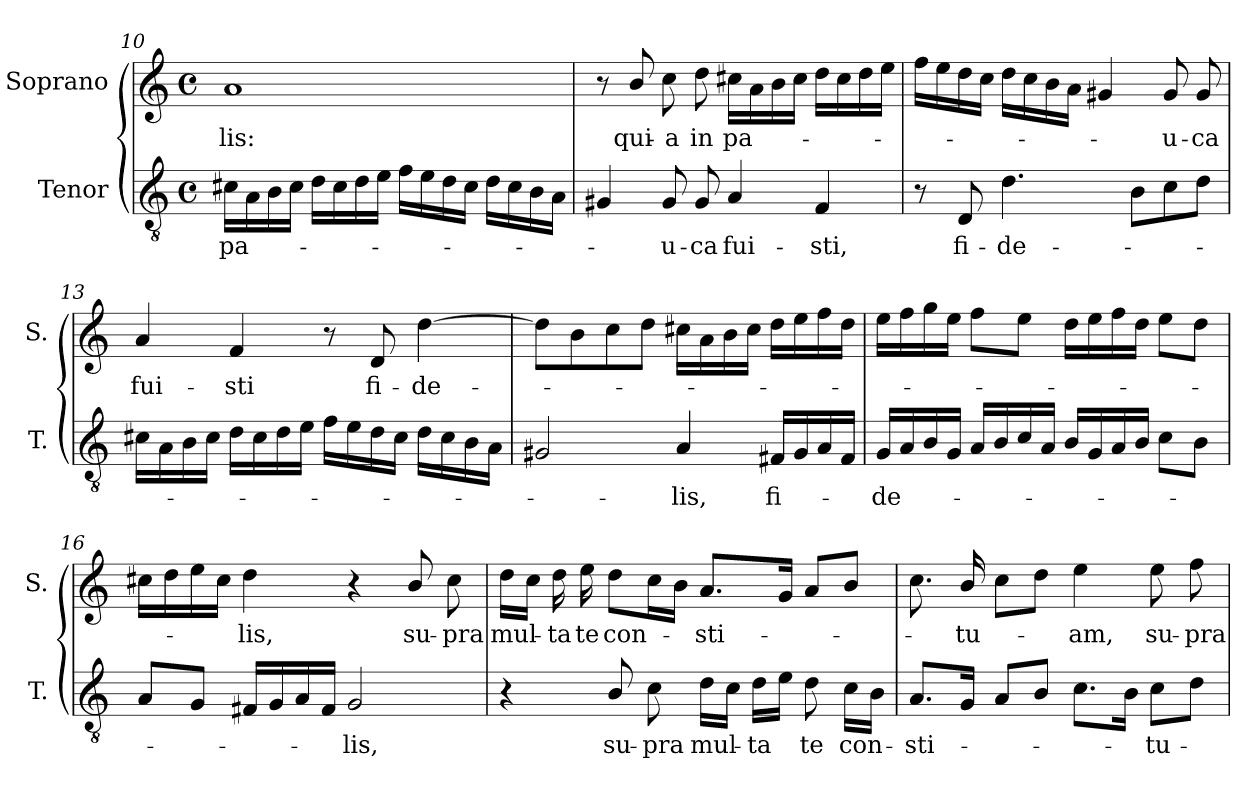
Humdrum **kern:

**kern	**text	**kern	**text
*part2	*part2	*part1	*part1
*staff2	*staff2	*staff1	*staff1
*I"Tenor	*	*I"Soprano	*
*I'T.	*	*I'S.	*
*clefGv2	*	*clefG2	*
*ITrd7c12	*	*	*
*k[]	*	*k[]	*
*C:	*	*C:	*
*M4/4	*	*M4/4	*
*met(c)	*	*met(c)	*
=10	=10	=10	=10
!	!LO:LY:b:color=#000000	!	!
!	!	!	!LO:LY:b:color=#000000
16C#Xi\LL	pa-	1ai	-lis:
16AAi\	.	.	.
16BBi\	.	.	.
16C#i\JJ	.	.	.
16Di\LL	.	.	.
16C#i\	.	.	.
16Di\	.	.	.
16Ei\JJ	.	.	.
16Fi\LL	.	.	.
16Ei\	.	.	.
16Di\	.	.	.
16C#i\JJ	.	.	.
16Di\LL	.	.	.
16C#i\	.	.	.
16BBi\	.	.	.
16AAi\JJ	.	.	.
=11	=11	=11	=11
4GG#Xi/	.	8r	.
!	!	!	!LO:LY:b:color=#000000
.	.	8bi/	qui-
!	!LO:LY:b:color=#000000	!	!
!	!	!	!LO:LY:b:color=#000000
8GG#i/	-u-	8cci\	-a
!	!LO:LY:b:color=#000000	!	!
!	!	!	!LO:LY:b:color=#000000
8GG#i/	-ca	8ddi\	in
!	!LO:LY:b:color=#000000	!	!
!	!	!	!LO:LY:b:color=#000000
4AAi/	fui-	16cc#Xi\LL	pa-
.	.	16ai\	.
.	.	16bi\	.
.	.	16cc#i\JJ	.
!	!LO:LY:b:color=#000000	!	!
4FFi/	-sti,	16ddi\LL	.
.	.	16cc#i\	.
.	.	16ddi\	.
.	.	16eei\JJ	.
=12	=12	=12	=12
8r	.	16ffi\LL	.
.	.	16eei\	.
!	!LO:LY:b:color=#000000	!	!
8DDi/	fi-	16ddi\	.
.	.	16cci\JJ	.
!	!LO:LY:b:color=#000000	!	!
4.Di\	-de-	16ddi\LL	.
.	.	16cci\	.
.	.	16bi\	.
.	.	16ai\JJ	.
.	.	4g#Xi/	.
8BBi\L	.	.	.
!	!	!	!LO:LY:b:color=#000000
8Ci\	.	8g#i/	-u-
!	!	!	!LO:LY:b:color=#000000
8Di\J	.	8g#i/	-ca
!!LO:LB:g=z
=13	=13	=13	=13
!	!	!	!LO:LY:b:color=#000000
16C#Xi\LL	.	4ai/	fui-
16AAi\	.	.	.
16BBi\	.	.	.
16C#i\JJ	.	.	.
!	!	!	!LO:LY:b:color=#000000
16Di\LL	.	4fi/	-sti
16C#i\	.	.	.
16Di\	.	.	.
16Ei\JJ	.	.	.
16Fi\LL	.	8r	.
16Ei\	.	.	.
!	!	!	!LO:LY:b:color=#000000
16Di\	.	8di/	fi-
16C#i\JJ	.	.	.
!	!	!	!LO:LY:b:color=#000000
16Di\LL	.	[4ddi\	-de-
16C#i\	.	.	.
16BBi\	.	.	.
16AAi\JJ	.	.	.
=14	=14	=14	=14
2GG#Xi/	.	8ddi\L]	.
.	.	8bi\	.
.	.	8cci\	.
.	.	8ddi\J	.
!	!LO:LY:b:color=#000000	!	!
4AAi/	-lis,	16cc#Xi\LL	.
.	.	16ai\	.
.	.	16bi\	.
.	.	16cc#i\JJ	.
!	!LO:LY:b:color=#000000	!	!
16FF#Xi/LL	fi-	16ddi\LL	.
16GG#i/	.	16eei\	.
16AAi/	.	16ffi\	.
16FF#i/JJ	.	16ddi\JJ	.
=15	=15	=15	=15
!	!LO:LY:b:color=#000000	!	!
16GGi/LL	-de-	16eei\LL	.
16AAi/	.	16ffi\	.
16BBi/	.	16ggi\	.
16GGi/JJ	.	16eei\JJ	.
16AAi/LL	.	8ffi\L	.
16BBi/	.	.	.
16Ci/	.	8eei\J	.
16AAi/JJ	.	.	.
16BBi/LL	.	16ddi\LL	.
16GGi/	.	16eei\	.
16AAi/	.	16ffi\	.
16BBi/JJ	.	16ddi\JJ	.
8Ci\L	.	8eei\L	.
8BBi\J	.	8ddi\J	.
!!LO:LB:g=z
=16	=16	=16	=16
8AAi/L	.	16cc#Xi\LL	.
.	.	16ddi\	.
8GGi/J	.	16eei\	.
.	.	16cc#i\JJ	.
!	!	!	!LO:LY:b:color=#000000
16FF#Xi/LL	.	4ddi\	-lis,
16GGi/	.	.	.
16AAi/	.	.	.
16FF#i/JJ	.	.	.
!	!LO:LY:b:color=#000000	!	!
2GGi/	-lis,	4r	.
!	!	!	!LO:LY:b:color=#000000
.	.	8bi/	su-
!	!	!	!LO:LY:b:color=#000000
.	.	8cc#i\	-pra
=17	=17	=17	=17
!	!	!	!LO:LY:b:color=#000000
4r	.	16ddi\LL	mul-
.	.	16cci\JJ	.
!	!	!	!LO:LY:b:color=#000000
.	.	16ddi\	-ta
!	!	!	!LO:LY:b:color=#000000
.	.	16eei\	te
!	!LO:LY:b:color=#000000	!	!
!	!	!	!LO:LY:b:color=#000000
8BBi/	su-	8ddi\L	con-
!	!LO:LY:b:color=#000000	!	!
8Ci\	-pra	16cci\L	.
.	.	16bi\JJ	.
!	!LO:LY:b:color=#000000	!	!
!	!	!	!LO:LY:b:color=#000000
16Di\LL	mul-	8.ai/L	-sti-
16Ci\JJ	.	.	.
!	!LO:LY:b:color=#000000	!	!
16Di\LL	-ta	.	.
16Ei\JJ	.	16gi/Jk	.
!	!LO:LY:b:color=#000000	!	!
8Di\	te	8ai/L	.
!	!LO:LY:b:color=#000000	!	!
16Ci\LL	con-	8bi/J	.
16BBi\JJ	.	.	.
=18	=18	=18	=18
!	!LO:LY:b:color=#000000	!	!
8.AAi/L	-sti-	8.cci\	.
!	!	!	!LO:LY:b:color=#000000
16GGi/Jk	.	16bi/	-tu-
8AAi/L	.	8cci\L	.
8BBi/J	.	8ddi\J	.
!	!	!	!LO:LY:b:color=#000000
8.Ci\L	.	4eei\	-am,
16BBi\Jk	.	.	.
!	!LO:LY:b:color=#000000	!	!
!	!	!	!LO:LY:b:color=#000000
8Ci\L	-tu-	8eei\	su-
!	!	!	!LO:LY:b:color=#000000
8Di\J	.	8ffi\	-pra
=	=	=	=
*-	*-	*-	*-
